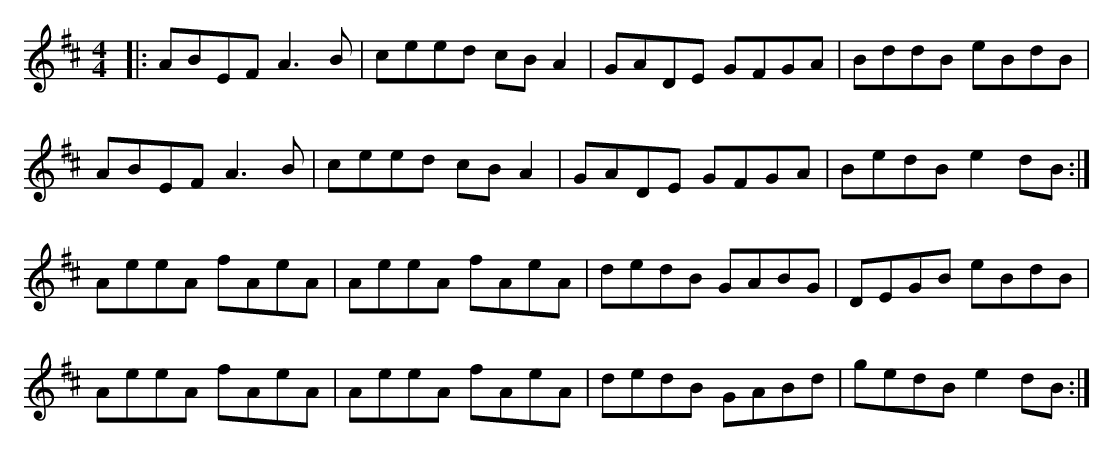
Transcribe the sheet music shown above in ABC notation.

X:1
M:4/4
K:Amix
|:ABEF A3B|ceed cBA2|GADE GFGA|BddB eBdB|
ABEF A3B|ceed cBA2|GADE GFGA|BedB e2dB:|
AeeA fAeA|AeeA fAeA|dedB GABG|DEGB eBdB|
AeeA fAeA|AeeA fAeA|dedB GABd|gedB e2dB:|
